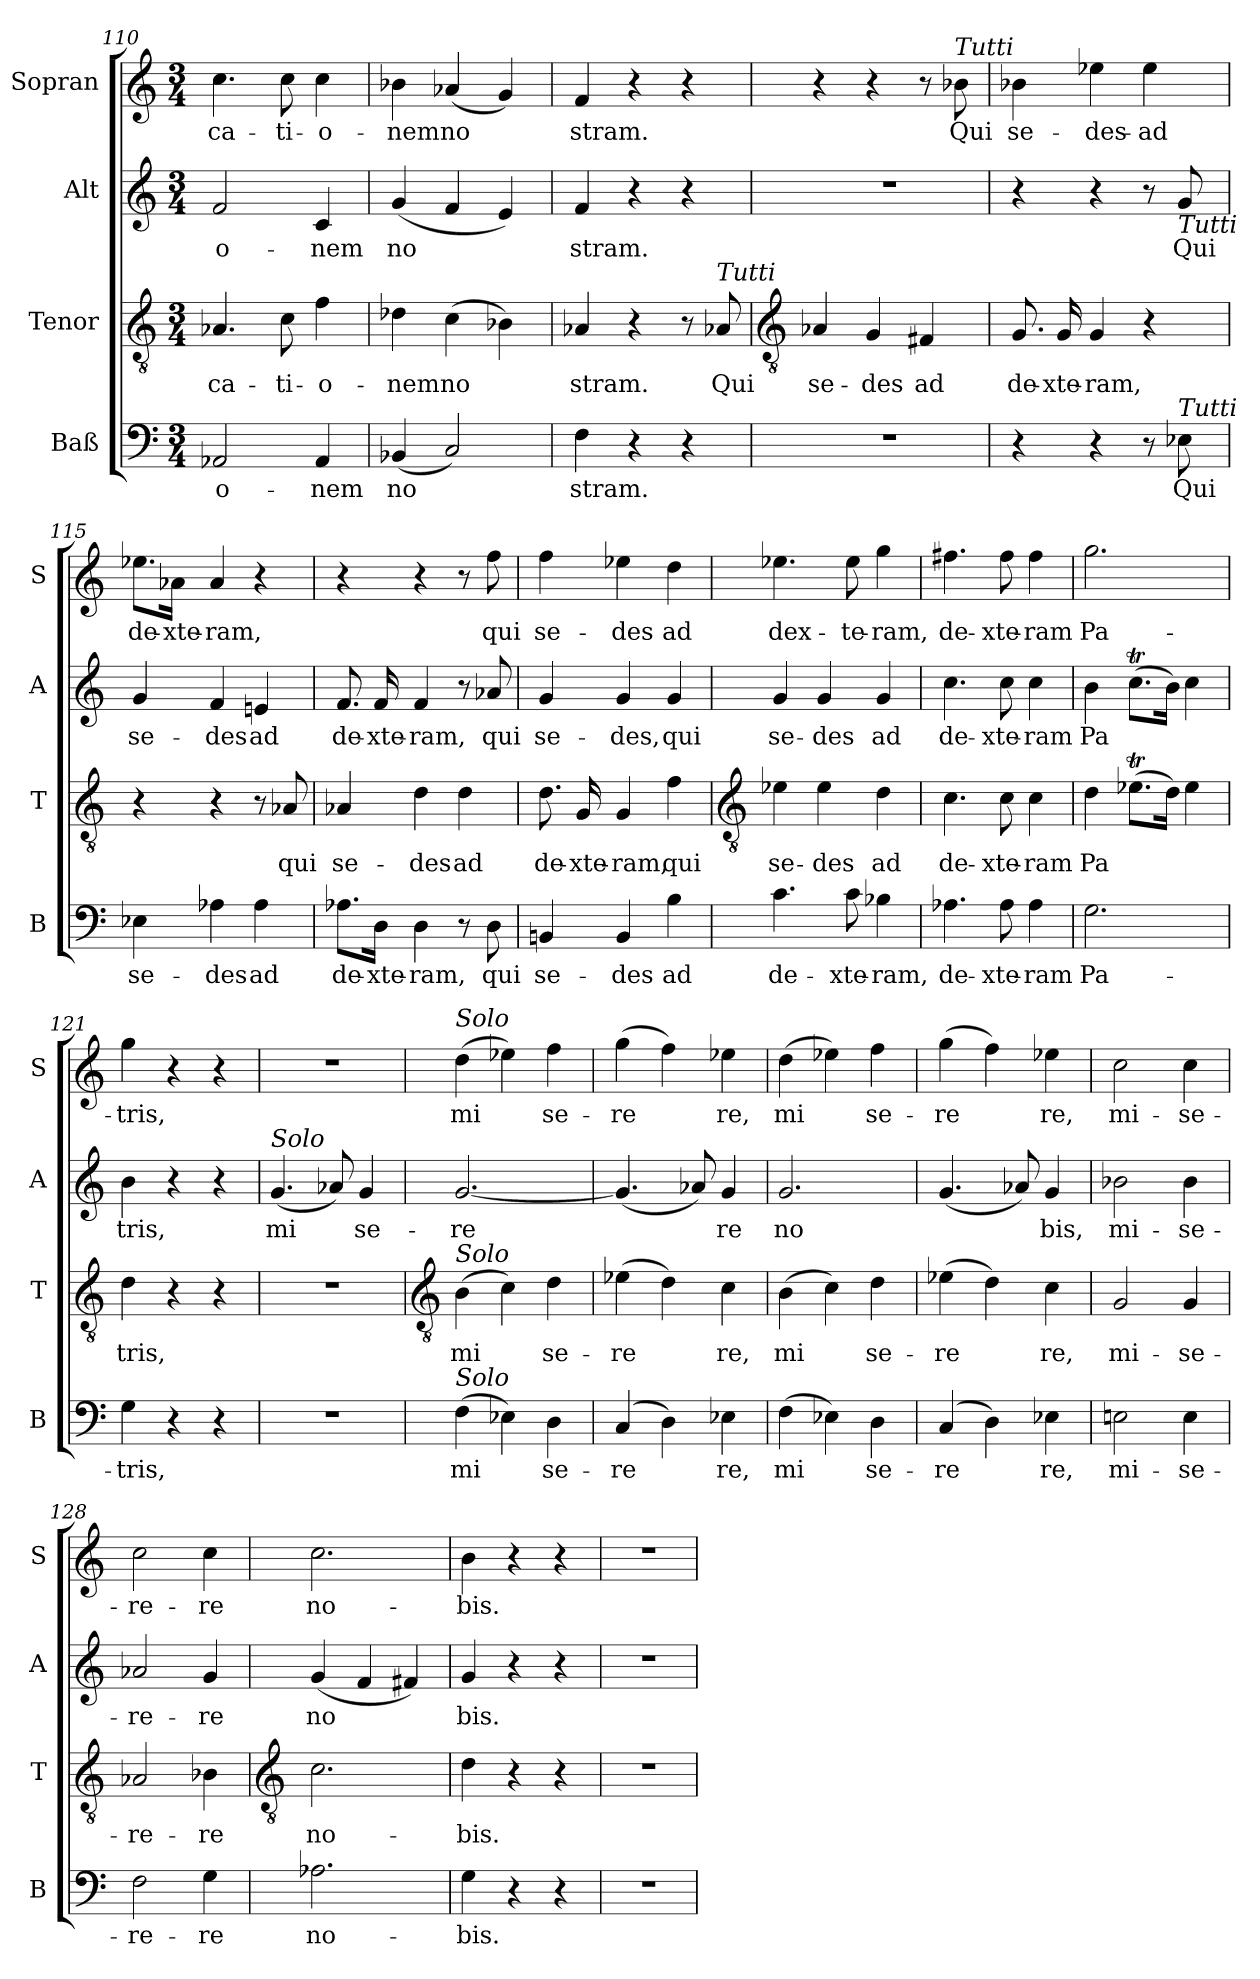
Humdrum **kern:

**kern	**text	**kern	**text	**kern	**text	**kern	**text
*part4	*part4	*part3	*part3	*part2	*part2	*part1	*part1
*staff4	*staff4	*staff3	*staff3	*staff2	*staff2	*staff1	*staff1
*I"Baß	*	*I"Tenor	*	*I"Alt	*	*I"Sopran	*
*I'B	*	*I'T	*	*I'A	*	*I'S	*
*clefF4	*	*clefGv2	*	*clefG2	*	*clefG2	*
*k[]	*	*k[]	*	*k[]	*	*k[]	*
*C:	*	*C:	*	*C:	*	*C:	*
*M3/4	*	*M3/4	*	*M3/4	*	*M3/4	*
=110	=110	=110	=110	=110	=110	=110	=110
!	!LO:LY:b	!	!LO:LY:b	!	!LO:LY:b	!	!LO:LY:b
2AA-X	-o-	4.A-X	-ca-	2f	-o-	4.cc	-ca-
!	!	!	!LO:LY:b	!	!	!	!LO:LY:b
.	.	8c	-ti-	.	.	8cc	-ti-
!	!LO:LY:b	!	!LO:LY:b	!	!LO:LY:b	!	!LO:LY:b
4AA-	-nem	4f	-o-	4c	-nem	4cc	-o-
=111	=111	=111	=111	=111	=111	=111	=111
!	!LO:LY:b	!	!LO:LY:b	!	!LO:LY:b	!	!LO:LY:b
(<4BB-X	no	4d-X	-nem	(<4g	no	4b-X	-nem
!	!	!	!LO:LY:b	!	!	!	!LO:LY:b
2C)	.	(>4c	no	4f	.	(<4a-X	no
.	.	4B-X)	.	4e)	.	4g)	.
=112	=112	=112	=112	=112	=112	=112	=112
!	!LO:LY:b	!	!LO:LY:b	!	!LO:LY:b	!	!LO:LY:b
4F	-stram.	4A-X	-stram.	4f	-stram.	4f	-stram.
4r	.	4r	.	4r	.	4r	.
4r	.	8r	.	4r	.	4r	.
!	!	!LO:TX:a:i:t=Tutti	!	!	!	!	!
!	!	!	!LO:LY:b	!	!	!	!
.	.	8A-X	Qui	.	.	.	.
!!LO:LB:g=z
=113	=113	=113	=113	=113	=113	=113	=113
*	*	*clefGv2	*	*	*	*	*
!LO:N:vis=1	!	!	!LO:LY:b	!LO:N:vis=1	!	!	!
2.r	.	4A-X	se-	2.r	.	4r	.
!	!	!	!LO:LY:b	!	!	!	!
.	.	4G	-des	.	.	4r	.
!	!	!	!LO:LY:b	!	!	!	!
.	.	4F#X	ad	.	.	8r	.
!	!	!	!	!	!	!LO:TX:a:i:t=Tutti	!
!	!	!	!	!	!	!	!LO:LY:b
.	.	.	.	.	.	8b-X	Qui
=114	=114	=114	=114	=114	=114	=114	=114
!	!	!	!LO:LY:b	!	!	!	!LO:LY:b
4r	.	8.G	de-	4r	.	4b-X	se-
!	!	!	!LO:LY:b	!	!	!	!
.	.	16G	-xte-	.	.	.	.
!	!	!	!LO:LY:b	!	!	!	!LO:LY:b
4r	.	4G	-ram,	4r	.	4ee-X	-des-
!	!	!	!	!	!	!	!LO:LY:b
8r	.	4r	.	8r	.	4ee-	-ad
!	!	!	!	!LO:TX:b:i:t=Tutti	!	!	!
!LO:TX:a:i:t=Tutti	!	!	!	!	!	!	!
!	!LO:LY:b	!	!	!	!LO:LY:b	!	!
8E-X	Qui	.	.	8g	Qui	.	.
=115	=115	=115	=115	=115	=115	=115	=115
!	!LO:LY:b	!	!	!	!LO:LY:b	!	!LO:LY:b
4E-X	se-	4r	.	4g	se-	8.ee-X\L	de-
!	!	!	!	!	!	!	!LO:LY:b
.	.	.	.	.	.	16a-X\Jk	-xte-
!	!LO:LY:b	!	!	!	!LO:LY:b	!	!LO:LY:b
4A-X	-des	4r	.	4f	-des	4a-	-ram,
!	!LO:LY:b	!	!	!	!LO:LY:b	!	!
4A-	ad	8r	.	4en	ad	4r	.
!	!	!	!LO:LY:b	!	!	!	!
.	.	8A-X	qui	.	.	.	.
=116	=116	=116	=116	=116	=116	=116	=116
!	!LO:LY:b	!	!LO:LY:b	!	!LO:LY:b	!	!
8.A-X\L	de-	4A-X	se-	8.f	de-	4r	.
!	!LO:LY:b	!	!	!	!LO:LY:b	!	!
16D\Jk	-xte-	.	.	16f	-xte-	.	.
!	!LO:LY:b	!	!LO:LY:b	!	!LO:LY:b	!	!
4D	-ram,	4d	-des	4f	-ram,	4r	.
!	!	!	!LO:LY:b	!	!	!	!
8r	.	4d	ad	8r	.	8r	.
!	!LO:LY:b	!	!	!	!LO:LY:b	!	!LO:LY:b
8D	qui	.	.	8a-X	qui	8ff	qui
=117	=117	=117	=117	=117	=117	=117	=117
!	!LO:LY:b	!	!LO:LY:b	!	!LO:LY:b	!	!LO:LY:b
4BBn	se-	8.d	de-	4g	se-	4ff	se-
!	!	!	!LO:LY:b	!	!	!	!
.	.	16G	-xte-	.	.	.	.
!	!LO:LY:b	!	!LO:LY:b	!	!LO:LY:b	!	!LO:LY:b
4BB	-des	4G	-ram,	4g	-des,	4ee-X	-des
!	!LO:LY:b	!	!LO:LY:b	!	!LO:LY:b	!	!LO:LY:b
4B	ad	4f	qui	4g	qui	4dd	ad
!!LO:LB:g=z
=118	=118	=118	=118	=118	=118	=118	=118
*	*	*clefGv2	*	*	*	*	*
!	!LO:LY:b	!	!LO:LY:b	!	!LO:LY:b	!	!LO:LY:b
4.c	de-	4e-X	se-	4g	se-	4.ee-X	dex-
!	!	!	!LO:LY:b	!	!LO:LY:b	!	!
.	.	4e-	-des	4g	-des	.	.
!	!LO:LY:b	!	!	!	!	!	!LO:LY:b
8c	-xte-	.	.	.	.	8ee-	-te-
!	!LO:LY:b	!	!LO:LY:b	!	!LO:LY:b	!	!LO:LY:b
4B-X	-ram,	4d	ad	4g	ad	4gg	-ram,
=119	=119	=119	=119	=119	=119	=119	=119
!	!LO:LY:b	!	!LO:LY:b	!	!LO:LY:b	!	!LO:LY:b
4.A-X	de-	4.c	de-	4.cc	de-	4.ff#X	de-
!	!LO:LY:b	!	!LO:LY:b	!	!LO:LY:b	!	!LO:LY:b
8A-	-xte-	8c	-xte-	8cc	-xte-	8ff#	-xte-
!	!LO:LY:b	!	!LO:LY:b	!	!LO:LY:b	!	!LO:LY:b
4A-	-ram	4c	-ram	4cc	-ram	4ff#	-ram
=120	=120	=120	=120	=120	=120	=120	=120
!	!LO:LY:b	!	!LO:LY:b	!	!LO:LY:b	!	!LO:LY:b
2.G	Pa-	4d	Pa	4b	Pa	2.gg	Pa-
.	.	(>8.e-XTL	.	(>8.ccTL	.	.	.
.	.	16dJ)	.	16bJ)	.	.	.
.	.	4e-	.	4cc	.	.	.
=121	=121	=121	=121	=121	=121	=121	=121
!	!LO:LY:b	!	!LO:LY:b	!	!LO:LY:b	!	!LO:LY:b
4G	-tris,	4d	tris,	4b	tris,	4gg	-tris,
4r	.	4r	.	4r	.	4r	.
4r	.	4r	.	4r	.	4r	.
=122	=122	=122	=122	=122	=122	=122	=122
!	!	!	!	!LO:TX:a:i:t=Solo	!	!	!
!LO:N:vis=1	!	!LO:N:vis=1	!	!	!LO:LY:b	!LO:N:vis=1	!
2.r	.	2.r	.	(<4.g	mi	2.r	.
.	.	.	.	8a-X)	.	.	.
!	!	!	!	!	!LO:LY:b	!	!
.	.	.	.	4g	se-	.	.
!!LO:LB:g=z
=123	=123	=123	=123	=123	=123	=123	=123
*	*	*clefGv2	*	*	*	*	*
!	!	!	!	!	!	!LO:TX:a:i:t=Solo	!
!	!	!LO:TX:a:i:t=Solo	!	!	!	!	!
!LO:TX:a:i:t=Solo	!	!	!	!	!	!	!
!	!LO:LY:b	!	!LO:LY:b	!	!LO:LY:b	!	!LO:LY:b
(>4F	mi	(>4B	mi	[2.g	-re	(>4dd	mi
4E-X)	.	4c)	.	.	.	4ee-X)	.
!	!LO:LY:b	!	!LO:LY:b	!	!	!	!LO:LY:b
4D	se-	4d	se-	.	.	4ff	se-
=124	=124	=124	=124	=124	=124	=124	=124
!	!LO:LY:b	!	!LO:LY:b	!	!	!	!LO:LY:b
(<4C	-re	(>4e-X	-re	(<4.g]	.	(>4gg	-re
4D)	.	4d)	.	.	.	4ff)	.
.	.	.	.	8a-X)	.	.	.
!	!LO:LY:b	!	!LO:LY:b	!	!LO:LY:b	!	!LO:LY:b
4E-X	re,	4c	re,	4g	re	4ee-X	re,
=125	=125	=125	=125	=125	=125	=125	=125
!	!LO:LY:b	!	!LO:LY:b	!	!LO:LY:b	!	!LO:LY:b
(>4F	mi	(>4B	mi	2.g	no	(>4dd	mi
4E-X)	.	4c)	.	.	.	4ee-X)	.
!	!LO:LY:b	!	!LO:LY:b	!	!	!	!LO:LY:b
4D	se-	4d	se-	.	.	4ff	se-
=126	=126	=126	=126	=126	=126	=126	=126
!	!LO:LY:b	!	!LO:LY:b	!	!	!	!LO:LY:b
(<4C	-re	(>4e-X	-re	(<4.g	.	(>4gg	-re
4D)	.	4d)	.	.	.	4ff)	.
.	.	.	.	8a-X)	.	.	.
!	!LO:LY:b	!	!LO:LY:b	!	!LO:LY:b	!	!LO:LY:b
4E-X	re,	4c	re,	4g	bis,	4ee-X	re,
=127	=127	=127	=127	=127	=127	=127	=127
!	!LO:LY:b	!	!LO:LY:b	!	!LO:LY:b	!	!LO:LY:b
2En	mi-	2G	mi-	2b-X	mi-	2cc	mi-
!	!LO:LY:b	!	!LO:LY:b	!	!LO:LY:b	!	!LO:LY:b
4E	-se-	4G	-se-	4b-	-se-	4cc	-se-
=128	=128	=128	=128	=128	=128	=128	=128
!	!LO:LY:b	!	!LO:LY:b	!	!LO:LY:b	!	!LO:LY:b
2F	-re-	2A-X	-re-	2a-X	-re-	2cc	-re-
!	!LO:LY:b	!	!LO:LY:b	!	!LO:LY:b	!	!LO:LY:b
4G	-re	4B-X	-re	4g	-re	4cc	-re
!!LO:LB:g=z
=129	=129	=129	=129	=129	=129	=129	=129
*	*	*clefGv2	*	*	*	*	*
!	!LO:LY:b	!	!LO:LY:b	!	!LO:LY:b	!	!LO:LY:b
2.A-X	no-	2.c	no-	(<4g	no	2.cc	no-
.	.	.	.	4f	.	.	.
.	.	.	.	4f#X)	.	.	.
=130	=130	=130	=130	=130	=130	=130	=130
!	!LO:LY:b	!	!LO:LY:b	!	!LO:LY:b	!	!LO:LY:b
4G	-bis.	4d	-bis.	4g	bis.	4b	-bis.
4r	.	4r	.	4r	.	4r	.
4r	.	4r	.	4r	.	4r	.
=131	=131	=131	=131	=131	=131	=131	=131
2.r	.	2.r	.	2.r	.	2.r	.
=	=	=	=	=	=	=	=
*-	*-	*-	*-	*-	*-	*-	*-
